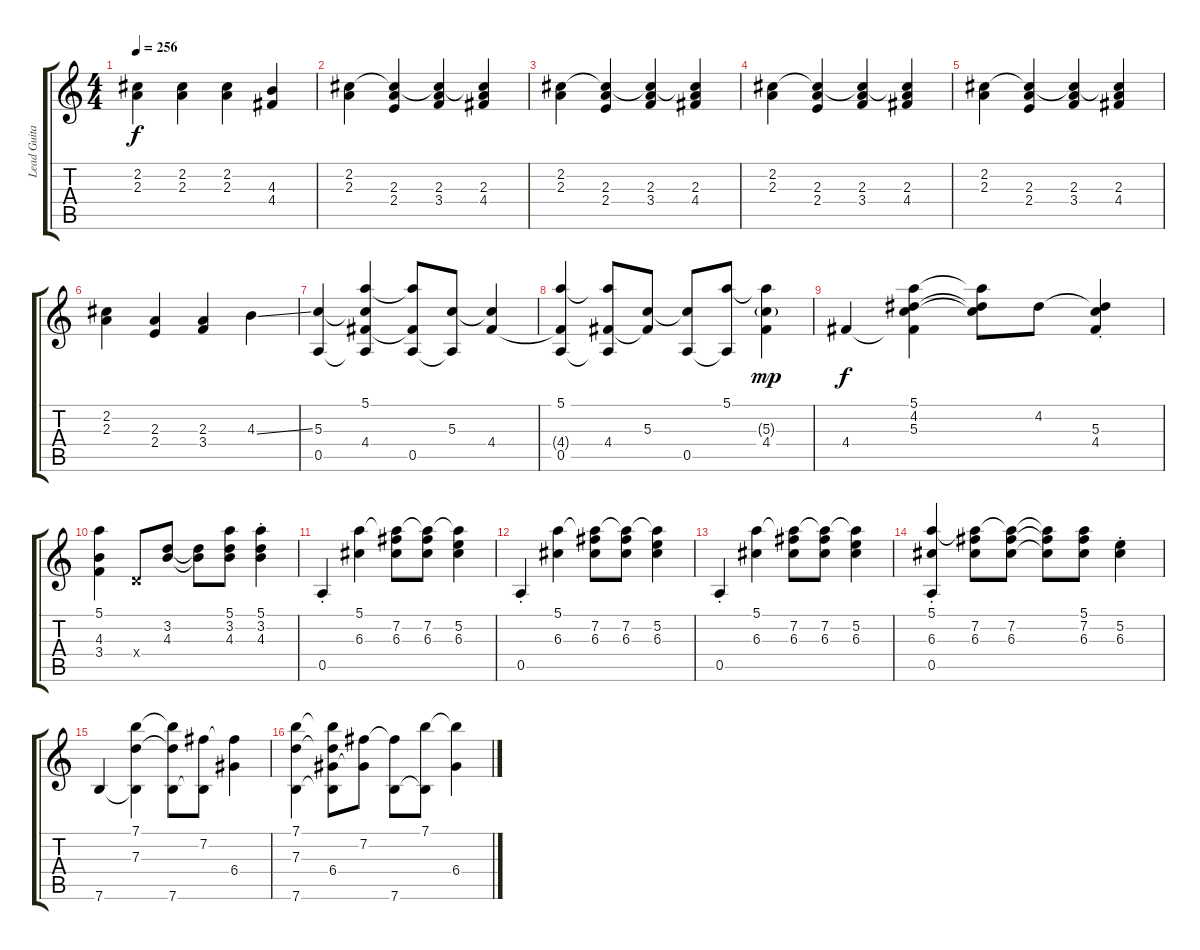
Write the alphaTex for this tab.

\track ("Lead Guitar" "Lead Guita") {instrument electricguitarjazz}
\staff {score tabs}
\tuning (E4 B3 G3 D3 A2 E2) {hide}
\ts (4 4)
\tempo 256
\clef g2
\ks c
(2.2 2.3).4{dy f} (2.2 2.3).4 (2.2 2.3).4 (4.3 4.4).4 |
(2.2 2.3).4 (2.2{t} 2.3 2.4).4 (2.2{t} 2.3 3.4).4 (2.2{t} 2.3 4.4).4 |
(2.2 2.3).4 (2.2{t} 2.3 2.4).4 (2.2{t} 2.3 3.4).4 (2.2{t} 2.3 4.4).4 |
(2.2 2.3).4 (2.2{t} 2.3 2.4).4 (2.2{t} 2.3 3.4).4 (2.2{t} 2.3 4.4).4 |
(2.2 2.3).4 (2.2{t} 2.3 2.4).4 (2.2{t} 2.3 3.4).4 (2.2{t} 2.3 4.4).4 |
(2.2 2.3).4 (2.3 2.4).4 (2.3 3.4).4 4.3{ss}.4 |
(5.3 0.5).4 (5.1 5.3{t} 4.4 0.5{t}).4 (5.1{t} 4.4{t} 0.5).8 (5.3 0.5{t}).8 (5.3{t} 4.4).4 |
(5.1 4.4{t} 0.5).4 (5.1{t} 4.4 0.5{t}).8 (5.3 4.4{t}).8 (5.3{t} 0.5).8 (5.1 0.5{t}).8 (5.1{t} 5.3{g} 4.4).4{dy mp} |
4.4.4{dy f} (5.1 4.2 5.3 4.4{t}).4 (5.1{t} 4.2{t} 5.3{t}).8 4.2.8 (4.2{t} 5.3{st} 4.4{st}).4 |
(5.1 4.3 3.4).4 0.4{x}.8 (3.2 4.3).8 (3.2{t} 4.3{t}).8 (5.1 3.2 4.3).8 (5.1{st} 3.2{st} 4.3{st}).4 |
0.5{st}.4 (5.1 6.3).4 (5.1{t} 7.2 6.3).8 (5.1{t} 7.2 6.3).8 (5.1{t} 5.2 6.3).4 |
0.5{st}.4 (5.1 6.3).4 (5.1{t} 7.2 6.3).8 (5.1{t} 7.2 6.3).8 (5.1{t} 5.2 6.3).4 |
0.5{st}.4 (5.1 6.3).4 (5.1{t} 7.2 6.3).8 (5.1{t} 7.2 6.3).8 (5.1{t} 5.2 6.3).4 |
(5.1 6.3 0.5{st}).4 (5.1{t} 7.2 6.3).8 (5.1{t} 7.2 6.3).8 (5.1{t} 7.2{t} 6.3{t}).8 (5.1 7.2 6.3).8 (5.2{st} 6.3{st}).4 |
7.6.4 (7.1 7.3 7.6{t}).4 (7.1{t} 7.3{t} 7.6).8 (7.2 7.6{t}).8 (7.2{t} 6.4).4 |
(7.1 7.3 7.6).4 (7.1{t} 7.3{t} 6.4 7.6{t}).8 (7.2 6.4{t}).8 (7.2{t} 7.6).8 (7.1 7.6{t}).8 (7.1{t} 6.4).4
